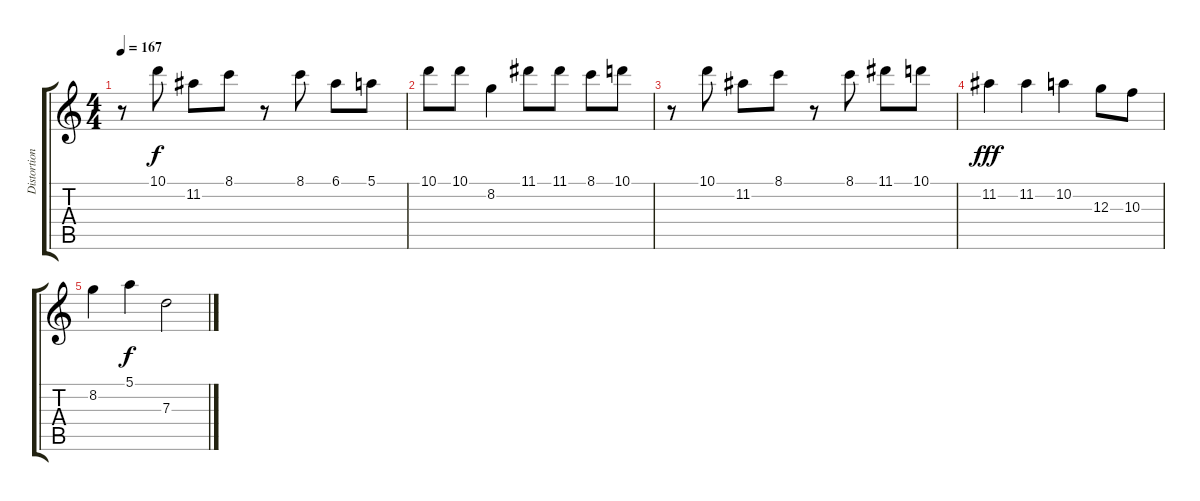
\track ("Distortion (Solo)" "Distortion") {instrument distortionguitar}
\staff {score tabs}
\tuning (E4 B3 G3 D3 A2 E2) {hide}
\ts (4 4)
\tempo 167
\clef g2
\ks c
r.8{dy f} 10.1.8 11.2.8 8.1.8 r.8 8.1.8 6.1.8 5.1.8 |
10.1.8 10.1.8 8.2.4 11.1.8 11.1.8 8.1.8 10.1.8 |
r.8 10.1.8 11.2.8 8.1.8 r.8 8.1.8 11.1.8 10.1.8 |
11.2.4{dy fff} 11.2.4 10.2.4 12.3.8 10.3.8 |
8.2.4 5.1.4{dy f} 7.3.2
